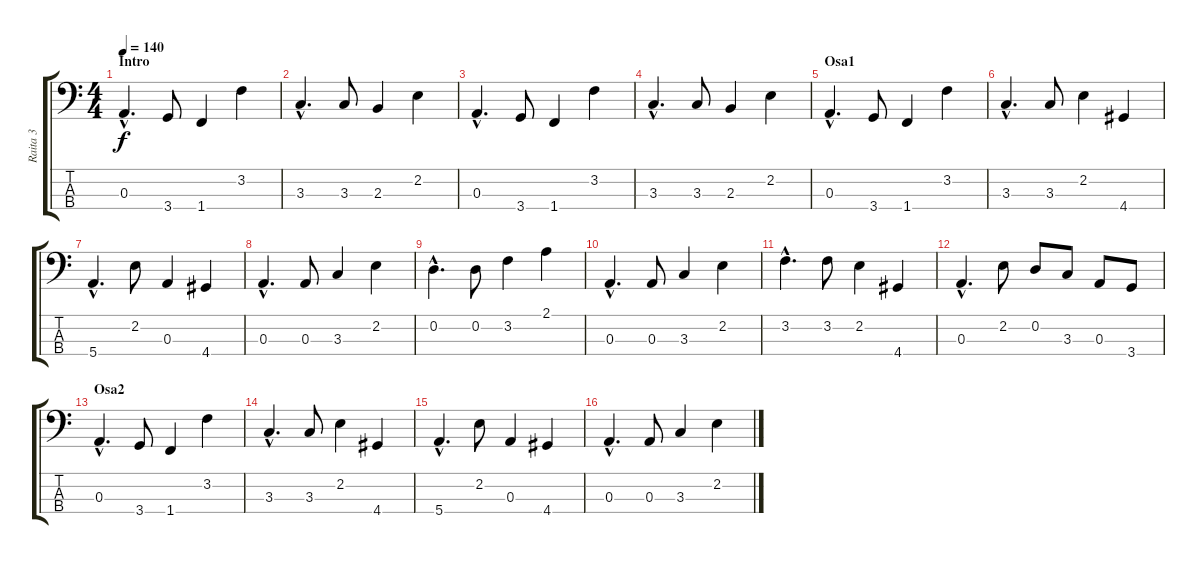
\track ("Raita 3" "Raita 3") {instrument electricbasspick}
\staff {score tabs}
\tuning (G2 D2 A1 E1) {hide}
\ts (4 4)
\section ("" "Intro")
\tempo 140
\clef f4
\ks c
0.3{hac}.4{d dy f instrument electricbasspick} 3.4.8 1.4.4 3.2.4 |
3.3{hac}.4{d} 3.3.8 2.3.4 2.2.4 |
0.3{hac}.4{d} 3.4.8 1.4.4 3.2.4 |
3.3{hac}.4{d} 3.3.8 2.3.4 2.2.4 |
\section ("" "Osa1")
0.3{hac}.4{d} 3.4.8 1.4.4 3.2.4 |
3.3{hac}.4{d} 3.3.8 2.2.4 4.4.4 |
5.4{hac}.4{d} 2.2.8 0.3.4 4.4.4 |
0.3{hac}.4{d} 0.3.8 3.3.4 2.2.4 |
0.2{hac}.4{d} 0.2.8 3.2.4 2.1.4 |
0.3{hac}.4{d} 0.3.8 3.3.4 2.2.4 |
3.2{hac}.4{d} 3.2.8 2.2.4 4.4.4 |
0.3{hac}.4{d} 2.2.8 0.2.8 3.3.8 0.3.8 3.4.8 |
\section ("" "Osa2")
0.3{hac}.4{d} 3.4.8 1.4.4 3.2.4 |
3.3{hac}.4{d} 3.3.8 2.2.4 4.4.4 |
5.4{hac}.4{d} 2.2.8 0.3.4 4.4.4 |
0.3{hac}.4{d} 0.3.8 3.3.4 2.2.4
